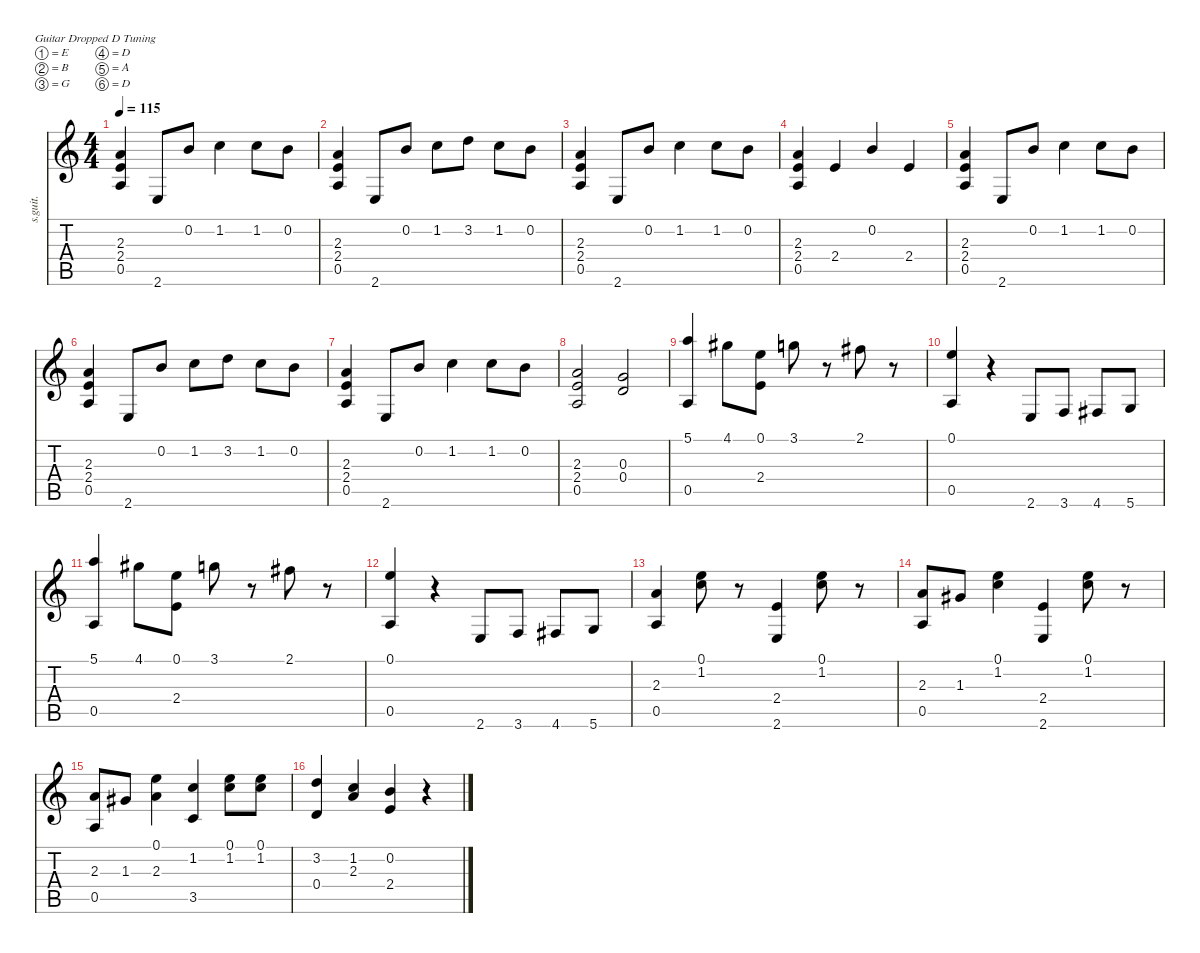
\defaultSystemsLayout 4
\hideDynamics
\bracketExtendMode nobrackets
\otherSystemsTrackNameOrientation horizontal
\track ("Steel Guitar" "s.guit.") {defaultSystemsLayout 4 instrument acousticguitarsteel}
\staff {score tabs}
\tuning (E4 B3 G3 D3 A2 D2)
\ts (4 4)
\tempo 115
\clef g2
\ks c
(2.3 2.4 0.5).4{dy mf beam Up} 2.6.8{beam Up} 0.2.8{beam Up} 1.2.4{beam Down} 1.2.8{beam Down} 0.2.8{beam Down} |
(2.3 2.4 0.5).4{beam Up} 2.6.8{beam Up} 0.2.8{beam Up} 1.2.8{beam Down} 3.2.8{beam Down} 1.2.8{beam Down} 0.2.8{beam Down} |
(2.3 2.4 0.5).4{beam Up} 2.6.8{beam Up} 0.2.8{beam Up} 1.2.4{beam Down} 1.2.8{beam Down} 0.2.8{beam Down} |
(2.4 2.3 0.5).4{beam Up} 2.4.4{beam Up} 0.2.4{beam Up} 2.4.4{beam Up} |
(2.3 2.4 0.5).4{beam Up} 2.6.8{beam Up} 0.2.8{beam Up} 1.2.4{beam Down} 1.2.8{beam Down} 0.2.8{beam Down} |
(2.3 2.4 0.5).4{beam Up} 2.6.8{beam Up} 0.2.8{beam Up} 1.2.8{beam Down} 3.2.8{beam Down} 1.2.8{beam Down} 0.2.8{beam Down} |
(2.3 2.4 0.5).4{beam Up} 2.6.8{beam Up} 0.2.8{beam Up} 1.2.4{beam Down} 1.2.8{beam Down} 0.2.8{beam Down} |
(2.4 2.3 0.5).2{beam Up} (0.3 0.4).2{beam Up} |
(5.1 0.5).4{beam Up} 4.1{acc #}.8{beam Down} (0.1 2.4).8{beam Down} 3.1.8{beam Down} r.8{beam Down} 2.1{acc #}.8{beam Down} r.8{beam Down} |
(0.1 0.5).4{beam Up} r.4{beam Up} 2.6.8{beam Up} 3.6.8{beam Up} 4.6{acc #}.8{beam Up} 5.6.8{beam Up} |
(5.1 0.5).4{beam Up} 4.1{acc #}.8{beam Down} (0.1 2.4).8{beam Down} 3.1.8{beam Down} r.8{beam Down} 2.1{acc #}.8{beam Down} r.8{beam Down} |
(0.1 0.5).4{beam Up} r.4{beam Up} 2.6.8{beam Up} 3.6.8{beam Up} 4.6{acc #}.8{beam Up} 5.6.8{beam Up} |
(0.5 2.3).4{beam Up} (1.2 0.1).8{beam Down} r.8{beam Down} (2.4 2.6).4{beam Up} (0.1 1.2).8{beam Down} r.8{beam Down} |
(2.3 0.5).8{beam Up} 1.3{acc #}.8{beam Up} (0.1 1.2).4{beam Down} (2.4 2.6).4{beam Up} (1.2 0.1).8{beam Down} r.8{beam Down} |
(2.3 0.5).8{beam Up} 1.3{acc #}.8{beam Up} (0.1 2.3).4{beam Down} (3.5 1.2).4{beam Up} (1.2 0.1).8{beam Down} (1.2 0.1).8{beam Down} |
(3.2 0.4).4{beam Up} (1.2 2.3).4{beam Up} (0.2 2.4).4{beam Up} r.4{beam Up}
